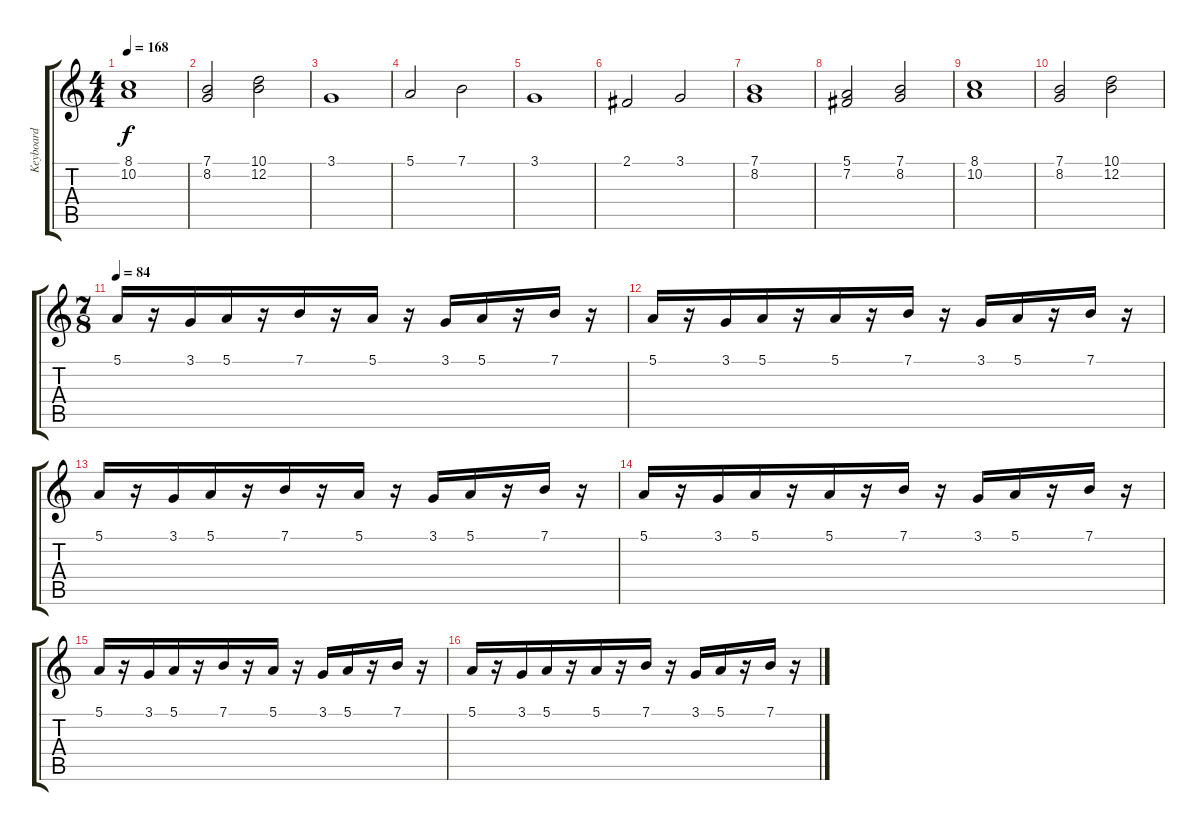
\track ("Keyboard" "Keyboard") {instrument stringensemble1}
\staff {score tabs}
\tuning (E4 B3 G3 D3 A2 E2) {hide}
\ts (4 4)
\tempo 168
\clef g2
\ks c
(8.1 10.2).1{dy f} |
(7.1 8.2).2 (10.1 12.2).2 |
3.1.1 |
5.1.2 7.1.2 |
3.1.1 |
2.1.2 3.1.2 |
(7.1 8.2).1 |
(5.1 7.2).2 (7.1 8.2).2 |
(8.1 10.2).1 |
(7.1 8.2).2 (10.1 12.2).2 |
\ts (7 8)
\tempo 84
5.1.16{volume 12} r.16 3.1.16 5.1.16 r.16 7.1.16 r.16 5.1.16 r.16 3.1.16 5.1.16 r.16 7.1.16 r.16 |
5.1.16 r.16 3.1.16 5.1.16 r.16 5.1.16 r.16 7.1.16 r.16 3.1.16 5.1.16 r.16 7.1.16 r.16 |
5.1.16 r.16 3.1.16 5.1.16 r.16 7.1.16 r.16 5.1.16 r.16 3.1.16 5.1.16 r.16 7.1.16 r.16 |
5.1.16 r.16 3.1.16 5.1.16 r.16 5.1.16 r.16 7.1.16 r.16 3.1.16 5.1.16 r.16 7.1.16 r.16 |
5.1.16 r.16 3.1.16 5.1.16 r.16 7.1.16 r.16 5.1.16 r.16 3.1.16 5.1.16 r.16 7.1.16 r.16 |
5.1.16 r.16 3.1.16 5.1.16 r.16 5.1.16 r.16 7.1.16 r.16 3.1.16 5.1.16 r.16 7.1.16 r.16
